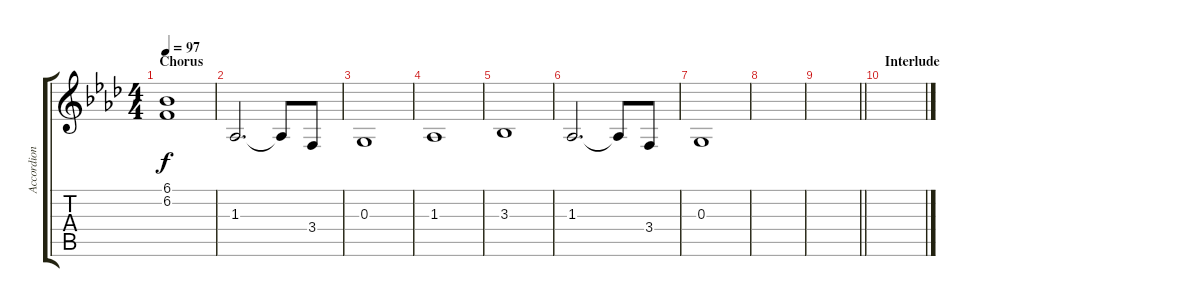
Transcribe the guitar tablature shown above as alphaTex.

\track ("Accordion" "Accordion") {instrument accordion}
\staff {score tabs}
\tuning (E4 B3 G3 D3 A2 E2) {hide}
\ts (4 4)
\section ("" "Chorus")
\tempo 97
\clef g2
\ks fminor
(6.1 6.2).1{dy f} |
1.3.2{d} 1.3{t}.8 3.4.8 |
0.3.1 |
1.3.1 |
3.3.1 |
1.3.2{d} 1.3{t}.8 3.4.8 |
0.3.1 |
|
\barLineRight lightlight
|
\section ("" "Interlude")
